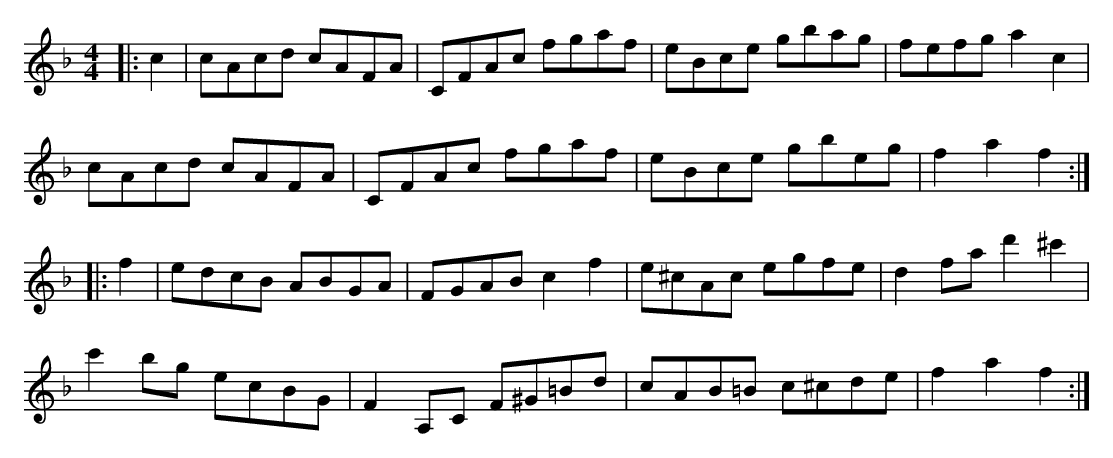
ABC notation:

X:1
M:4/4
K:F
|:c2|cAcd cAFA|CFAc fgaf|eBce gbag|fefg a2 c2|
cAcd cAFA|CFAc fgaf|eBce gbeg|f2 a2 f2:|
|:f2|edcB ABGA|FGAB c2 f2|e^cAc egfe|d2 fa d'2 ^c'2|
c'2 bg ecBG|F2 A,C F^G=Bd|cAB=B c^cde|f2 a2 f2:|
